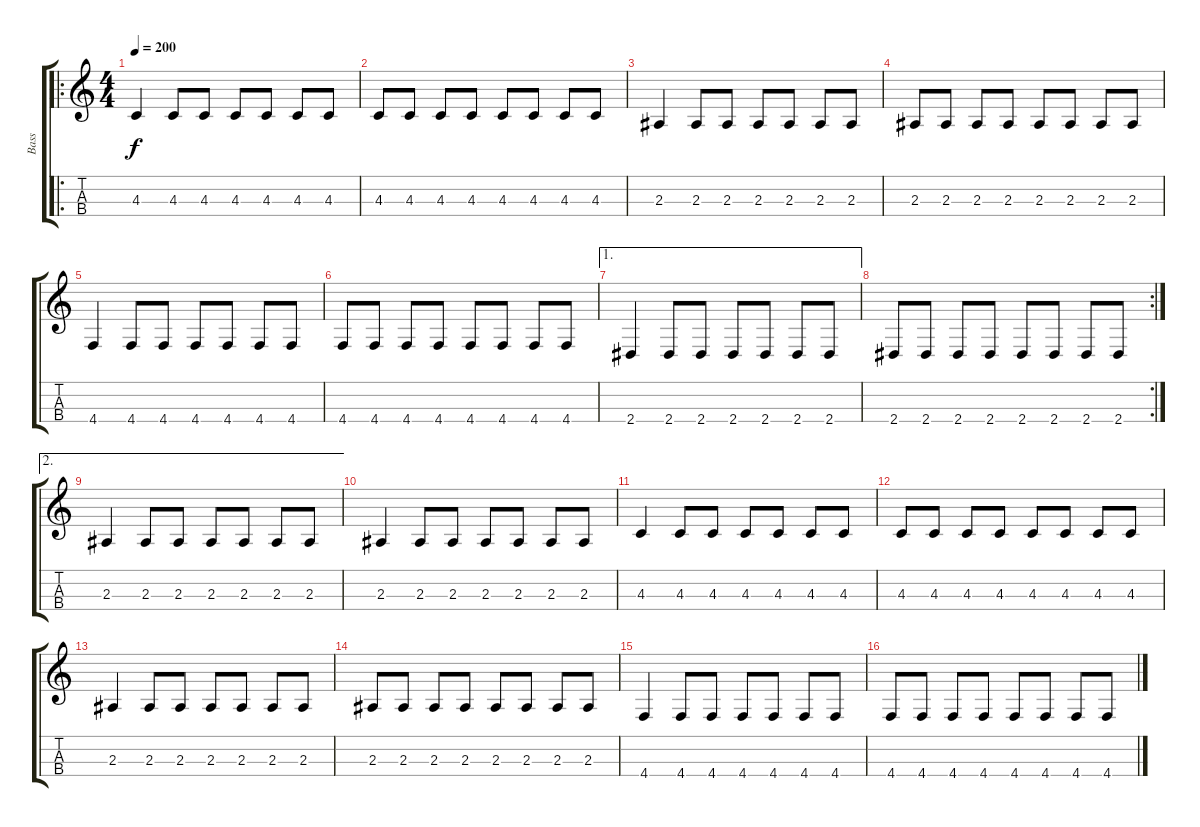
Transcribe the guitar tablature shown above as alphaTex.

\track ("Bass" "Bass") {instrument electricbasspick}
\staff {score tabs}
\tuning (Gb2 Db3 Ab2 Db2) {hide}
\ro
\ts (4 4)
\tempo 200
\clef g2
\ks c
4.3.4{dy f instrument electricbasspick} 4.3.8 4.3.8 4.3.8 4.3.8 4.3.8 4.3.8 |
4.3.8 4.3.8 4.3.8 4.3.8 4.3.8 4.3.8 4.3.8 4.3.8 |
2.3.4 2.3.8 2.3.8 2.3.8 2.3.8 2.3.8 2.3.8 |
2.3.8 2.3.8 2.3.8 2.3.8 2.3.8 2.3.8 2.3.8 2.3.8 |
4.4.4 4.4.8 4.4.8 4.4.8 4.4.8 4.4.8 4.4.8 |
4.4.8 4.4.8 4.4.8 4.4.8 4.4.8 4.4.8 4.4.8 4.4.8 |
\ae 1
2.4.4 2.4.8 2.4.8 2.4.8 2.4.8 2.4.8 2.4.8 |
\rc 2
2.4.8 2.4.8 2.4.8 2.4.8 2.4.8 2.4.8 2.4.8 2.4.8 |
\ae 2
2.3.4 2.3.8 2.3.8 2.3.8 2.3.8 2.3.8 2.3.8 |
2.3.4 2.3.8 2.3.8 2.3.8 2.3.8 2.3.8 2.3.8 |
4.3.4 4.3.8 4.3.8 4.3.8 4.3.8 4.3.8 4.3.8 |
4.3.8 4.3.8 4.3.8 4.3.8 4.3.8 4.3.8 4.3.8 4.3.8 |
2.3.4 2.3.8 2.3.8 2.3.8 2.3.8 2.3.8 2.3.8 |
2.3.8 2.3.8 2.3.8 2.3.8 2.3.8 2.3.8 2.3.8 2.3.8 |
4.4.4 4.4.8 4.4.8 4.4.8 4.4.8 4.4.8 4.4.8 |
4.4.8 4.4.8 4.4.8 4.4.8 4.4.8 4.4.8 4.4.8 4.4.8
